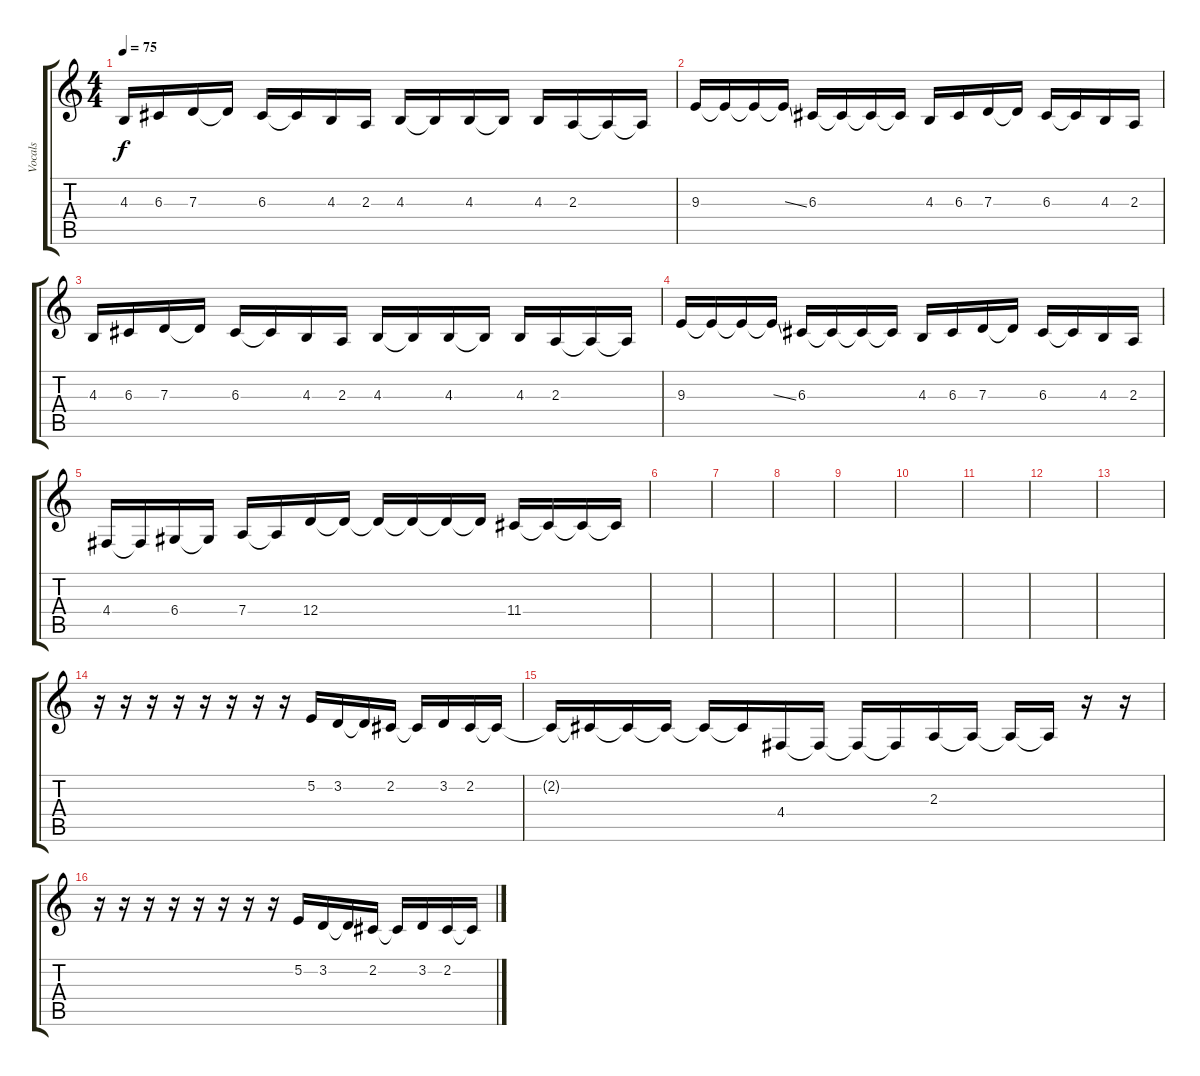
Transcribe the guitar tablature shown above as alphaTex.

\track ("Vocals" "Vocals") {instrument lead6voice}
\staff {score tabs}
\tuning (E4 B3 G3 D3 A2 E2) {hide}
\ts (4 4)
\tempo 75
\clef g2
\ks c
4.3.16{dy f} 6.3.16 7.3.16 7.3{t}.16 6.3.16 6.3{t}.16 4.3.16 2.3.16 4.3.16 4.3{t}.16 4.3.16 4.3{t}.16 4.3.16 2.3.16 2.3{t}.16 2.3{t}.16 |
9.3.16 9.3{t}.16 9.3{t}.16 9.3{ss t}.16 6.3.16 6.3{t}.16 6.3{t}.16 6.3{t}.16 4.3.16 6.3.16 7.3.16 7.3{t}.16 6.3.16 6.3{t}.16 4.3.16 2.3.16 |
4.3.16 6.3.16 7.3.16 7.3{t}.16 6.3.16 6.3{t}.16 4.3.16 2.3.16 4.3.16 4.3{t}.16 4.3.16 4.3{t}.16 4.3.16 2.3.16 2.3{t}.16 2.3{t}.16 |
9.3.16 9.3{t}.16 9.3{t}.16 9.3{ss t}.16 6.3.16 6.3{t}.16 6.3{t}.16 6.3{t}.16 4.3.16 6.3.16 7.3.16 7.3{t}.16 6.3.16 6.3{t}.16 4.3.16 2.3.16 |
4.4.16 4.4{t}.16 6.4.16 6.4{t}.16 7.4.16 7.4{t}.16 12.4.16 12.4{t}.16 12.4{t}.16 12.4{t}.16 12.4{t}.16 12.4{t}.16 11.4.16 11.4{t}.16 11.4{t}.16 11.4{t}.16 |
|
|
|
|
|
|
|
|
r.16 r.16 r.16 r.16 r.16 r.16 r.16 r.16 5.2.16 3.2.16 3.2{t}.16 2.2.16 2.2{t}.16 3.2.16 2.2.16 2.2{t}.16 |
2.2{t}.16 2.2{t}.16 2.2{t}.16 2.2{t}.16 2.2{t}.16 2.2{t}.16 4.4.16 4.4{t}.16 4.4{t}.16 4.4{t}.16 2.3.16 2.3{t}.16 2.3{t}.16 2.3{t}.16 r.16 r.16 |
r.16 r.16 r.16 r.16 r.16 r.16 r.16 r.16 5.2.16 3.2.16 3.2{t}.16 2.2.16 2.2{t}.16 3.2.16 2.2.16 2.2{t}.16
